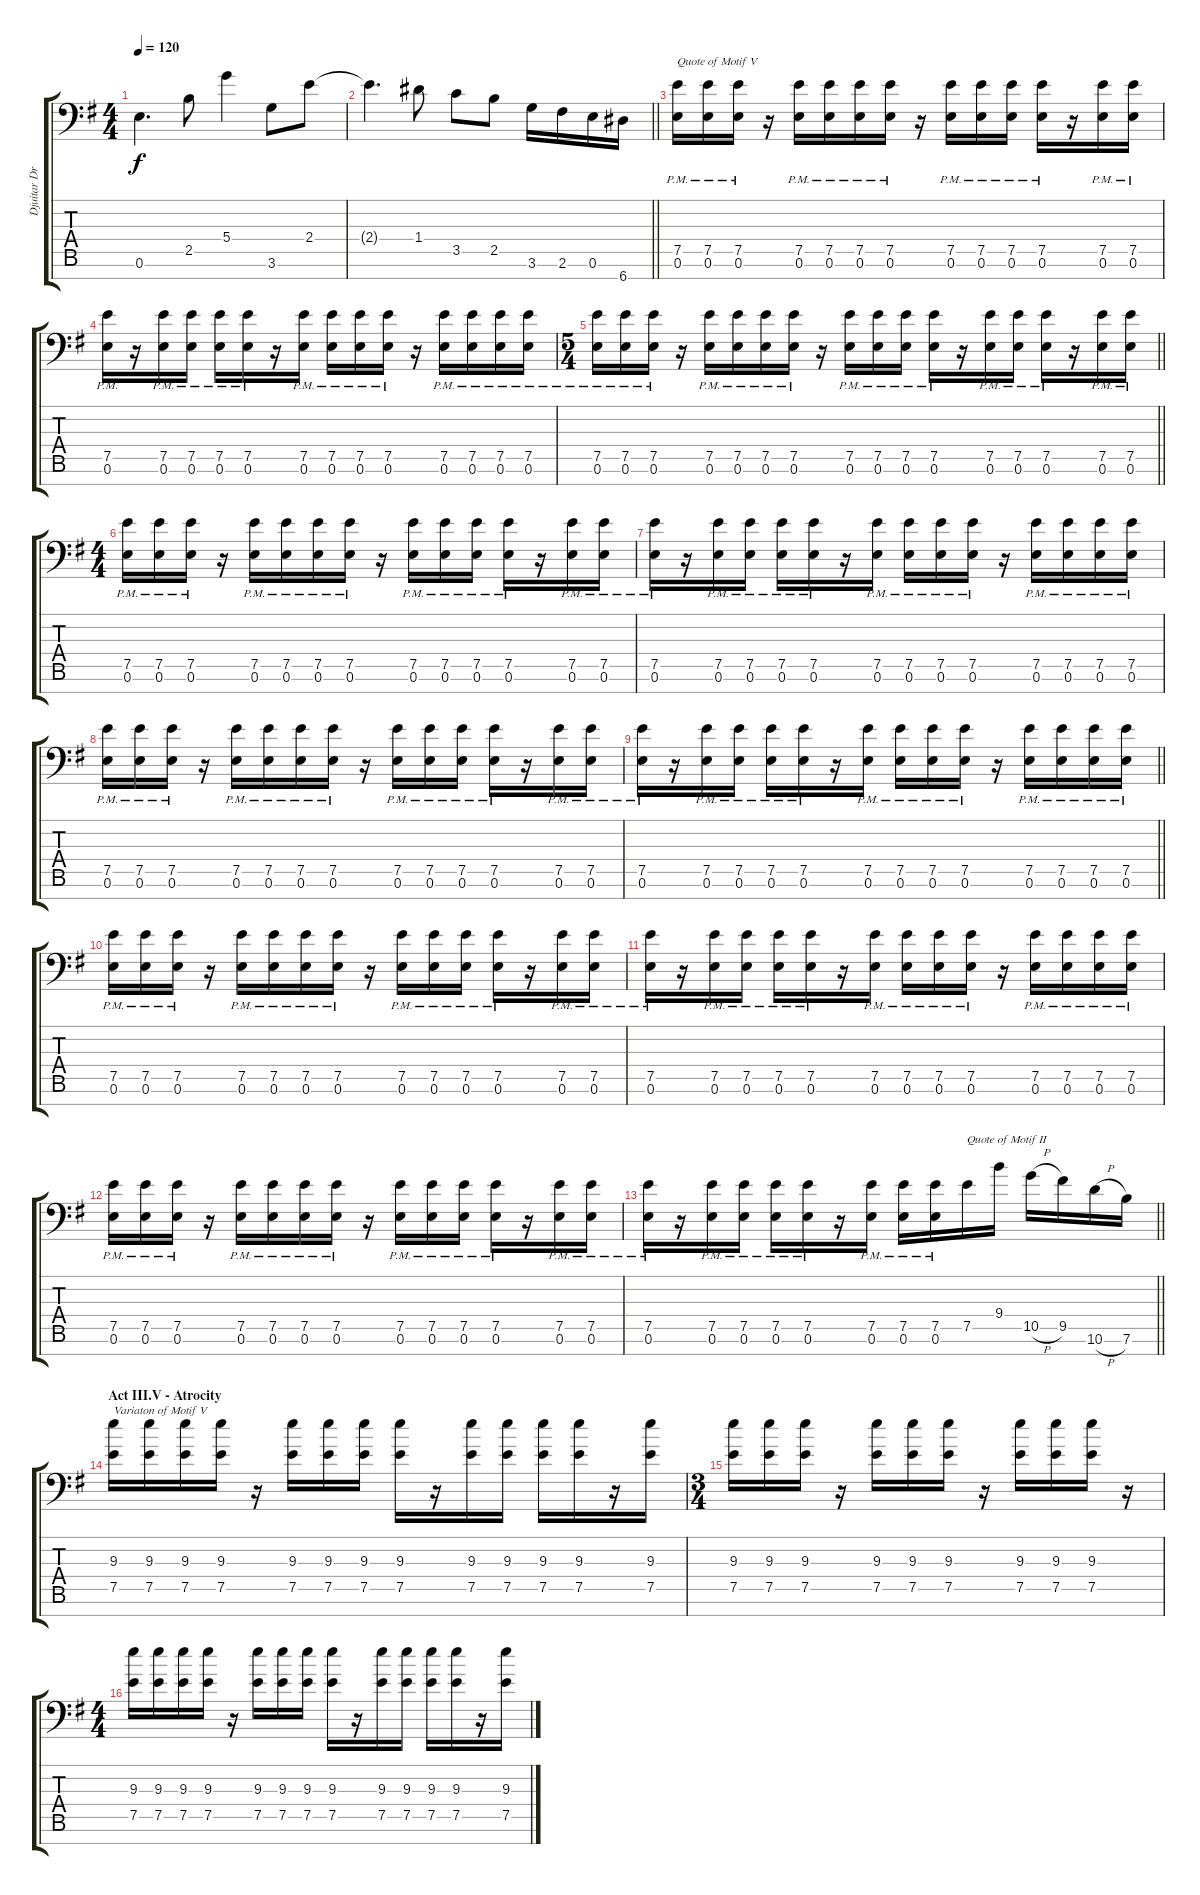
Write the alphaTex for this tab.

\track ("Djuitar Dropped A" "Djuitar Dr") {instrument distortionguitar}
\staff {score tabs}
\tuning (E4 B3 G3 D3 A2 E2 A1) {hide}
\ts (4 4)
\tempo 120
\clef f4
\ks eminor
0.6.4{d dy f} 2.5.8 5.4.4 3.6.8 2.4.8 |
\barLineRight lightlight
2.4{t}.4{d} 1.4.8 3.5.8 2.5.8 3.6.16 2.6.16 0.6.16 6.7.16 |
(7.5{pm} 0.6{pm}).16{txt "Quote of Motif V"} (7.5{pm} 0.6{pm}).16 (7.5{pm} 0.6{pm}).16 r.16 (7.5{pm} 0.6{pm}).16 (7.5{pm} 0.6{pm}).16 (7.5{pm} 0.6{pm}).16 (7.5{pm} 0.6{pm}).16 r.16 (7.5{pm} 0.6{pm}).16 (7.5{pm} 0.6{pm}).16 (7.5{pm} 0.6{pm}).16 (7.5{pm} 0.6{pm}).16 r.16 (7.5{pm} 0.6{pm}).16 (7.5{pm} 0.6{pm}).16 |
(7.5{pm} 0.6{pm}).16 r.16 (7.5{pm} 0.6{pm}).16 (7.5{pm} 0.6{pm}).16 (7.5{pm} 0.6{pm}).16 (7.5{pm} 0.6{pm}).16 r.16 (7.5{pm} 0.6{pm}).16 (7.5{pm} 0.6{pm}).16 (7.5{pm} 0.6{pm}).16 (7.5{pm} 0.6{pm}).16 r.16 (7.5{pm} 0.6{pm}).16 (7.5{pm} 0.6{pm}).16 (7.5{pm} 0.6{pm}).16 (7.5{pm} 0.6{pm}).16 |
\ts (5 4)
\barLineRight lightlight
(7.5{pm} 0.6{pm}).16 (7.5{pm} 0.6{pm}).16 (7.5{pm} 0.6{pm}).16 r.16 (7.5{pm} 0.6{pm}).16 (7.5{pm} 0.6{pm}).16 (7.5{pm} 0.6{pm}).16 (7.5{pm} 0.6{pm}).16 r.16 (7.5{pm} 0.6{pm}).16 (7.5{pm} 0.6{pm}).16 (7.5{pm} 0.6{pm}).16 (7.5{pm} 0.6{pm}).16 r.16 (7.5{pm} 0.6{pm}).16 (7.5{pm} 0.6{pm}).16 (7.5{pm} 0.6{pm}).16 r.16 (7.5{pm} 0.6{pm}).16 (7.5{pm} 0.6{pm}).16 |
\ts (4 4)
\section ("" "")
(7.5{pm} 0.6{pm}).16 (7.5{pm} 0.6{pm}).16 (7.5{pm} 0.6{pm}).16 r.16 (7.5{pm} 0.6{pm}).16 (7.5{pm} 0.6{pm}).16 (7.5{pm} 0.6{pm}).16 (7.5{pm} 0.6{pm}).16 r.16 (7.5{pm} 0.6{pm}).16 (7.5{pm} 0.6{pm}).16 (7.5{pm} 0.6{pm}).16 (7.5{pm} 0.6{pm}).16 r.16 (7.5{pm} 0.6{pm}).16 (7.5{pm} 0.6{pm}).16 |
(7.5{pm} 0.6{pm}).16 r.16 (7.5{pm} 0.6{pm}).16 (7.5{pm} 0.6{pm}).16 (7.5{pm} 0.6{pm}).16 (7.5{pm} 0.6{pm}).16 r.16 (7.5{pm} 0.6{pm}).16 (7.5{pm} 0.6{pm}).16 (7.5{pm} 0.6{pm}).16 (7.5{pm} 0.6{pm}).16 r.16 (7.5{pm} 0.6{pm}).16 (7.5{pm} 0.6{pm}).16 (7.5{pm} 0.6{pm}).16 (7.5{pm} 0.6{pm}).16 |
(7.5{pm} 0.6{pm}).16 (7.5{pm} 0.6{pm}).16 (7.5{pm} 0.6{pm}).16 r.16 (7.5{pm} 0.6{pm}).16 (7.5{pm} 0.6{pm}).16 (7.5{pm} 0.6{pm}).16 (7.5{pm} 0.6{pm}).16 r.16 (7.5{pm} 0.6{pm}).16 (7.5{pm} 0.6{pm}).16 (7.5{pm} 0.6{pm}).16 (7.5{pm} 0.6{pm}).16 r.16 (7.5{pm} 0.6{pm}).16 (7.5{pm} 0.6{pm}).16 |
\barLineRight lightlight
(7.5{pm} 0.6{pm}).16 r.16 (7.5{pm} 0.6{pm}).16 (7.5{pm} 0.6{pm}).16 (7.5{pm} 0.6{pm}).16 (7.5{pm} 0.6{pm}).16 r.16 (7.5{pm} 0.6{pm}).16 (7.5{pm} 0.6{pm}).16 (7.5{pm} 0.6{pm}).16 (7.5{pm} 0.6{pm}).16 r.16 (7.5{pm} 0.6{pm}).16 (7.5{pm} 0.6{pm}).16 (7.5{pm} 0.6{pm}).16 (7.5{pm} 0.6{pm}).16 |
(7.5{pm} 0.6{pm}).16 (7.5{pm} 0.6{pm}).16 (7.5{pm} 0.6{pm}).16 r.16 (7.5{pm} 0.6{pm}).16 (7.5{pm} 0.6{pm}).16 (7.5{pm} 0.6{pm}).16 (7.5{pm} 0.6{pm}).16 r.16 (7.5{pm} 0.6{pm}).16 (7.5{pm} 0.6{pm}).16 (7.5{pm} 0.6{pm}).16 (7.5{pm} 0.6{pm}).16 r.16 (7.5{pm} 0.6{pm}).16 (7.5{pm} 0.6{pm}).16 |
(7.5{pm} 0.6{pm}).16 r.16 (7.5{pm} 0.6{pm}).16 (7.5{pm} 0.6{pm}).16 (7.5{pm} 0.6{pm}).16 (7.5{pm} 0.6{pm}).16 r.16 (7.5{pm} 0.6{pm}).16 (7.5{pm} 0.6{pm}).16 (7.5{pm} 0.6{pm}).16 (7.5{pm} 0.6{pm}).16 r.16 (7.5{pm} 0.6{pm}).16 (7.5{pm} 0.6{pm}).16 (7.5{pm} 0.6{pm}).16 (7.5{pm} 0.6{pm}).16 |
(7.5{pm} 0.6{pm}).16 (7.5{pm} 0.6{pm}).16 (7.5{pm} 0.6{pm}).16 r.16 (7.5{pm} 0.6{pm}).16 (7.5{pm} 0.6{pm}).16 (7.5{pm} 0.6{pm}).16 (7.5{pm} 0.6{pm}).16 r.16 (7.5{pm} 0.6{pm}).16 (7.5{pm} 0.6{pm}).16 (7.5{pm} 0.6{pm}).16 (7.5{pm} 0.6{pm}).16 r.16 (7.5{pm} 0.6{pm}).16 (7.5{pm} 0.6{pm}).16 |
\barLineRight lightlight
(7.5{pm} 0.6{pm}).16 r.16 (7.5{pm} 0.6{pm}).16 (7.5{pm} 0.6{pm}).16 (7.5{pm} 0.6{pm}).16 (7.5{pm} 0.6{pm}).16 r.16 (7.5{pm} 0.6{pm}).16 (7.5{pm} 0.6{pm}).16 (7.5{pm} 0.6{pm}).16 7.5.16{txt "Quote of Motif II"} 9.4.16 10.5{h}.16 9.5.16 10.6{h}.16 7.6.16 |
\section ("" "Act III.V - Atrocity")
(9.3 7.5).16{txt "Variaton of Motif V"} (9.3 7.5).16 (9.3 7.5).16 (9.3 7.5).16 r.16 (9.3 7.5).16 (9.3 7.5).16 (9.3 7.5).16 (9.3 7.5).16 r.16 (9.3 7.5).16 (9.3 7.5).16 (9.3 7.5).16 (9.3 7.5).16 r.16 (9.3 7.5).16 |
\ts (3 4)
(9.3 7.5).16 (9.3 7.5).16 (9.3 7.5).16 r.16 (9.3 7.5).16 (9.3 7.5).16 (9.3 7.5).16 r.16 (9.3 7.5).16 (9.3 7.5).16 (9.3 7.5).16 r.16 |
\ts (4 4)
(9.3 7.5).16 (9.3 7.5).16 (9.3 7.5).16 (9.3 7.5).16 r.16 (9.3 7.5).16 (9.3 7.5).16 (9.3 7.5).16 (9.3 7.5).16 r.16 (9.3 7.5).16 (9.3 7.5).16 (9.3 7.5).16 (9.3 7.5).16 r.16 (9.3 7.5).16
